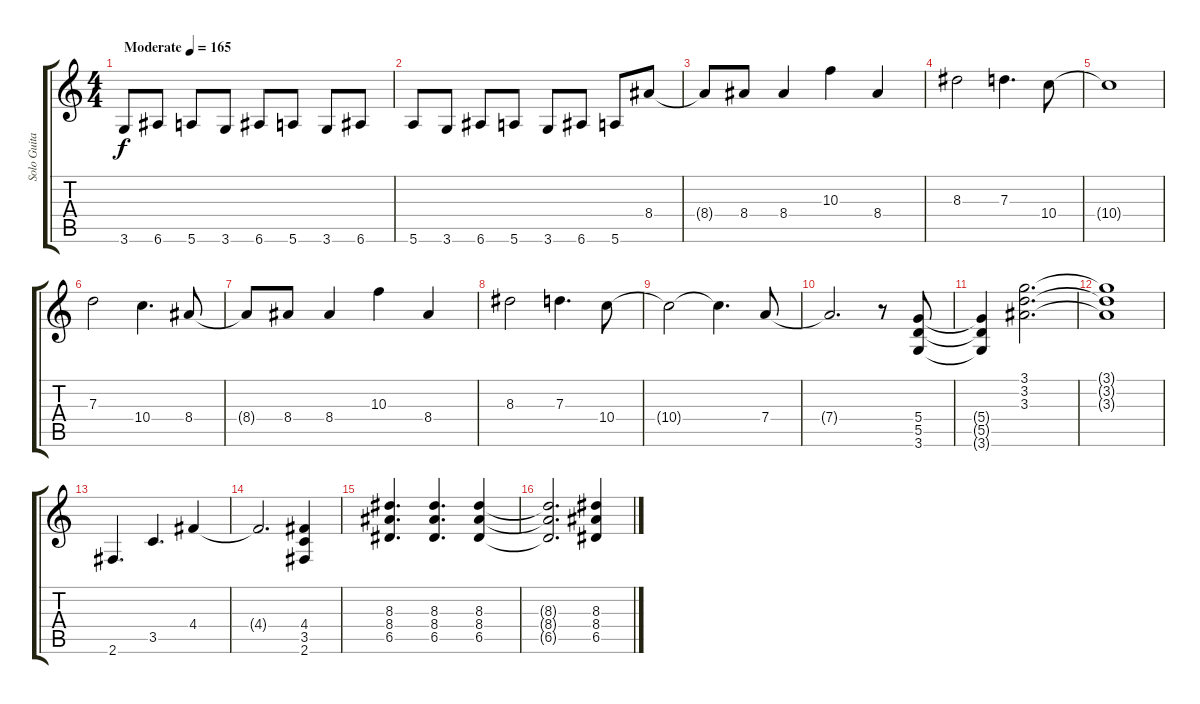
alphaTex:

\track ("Solo Guitar" "Solo Guita") {instrument distortionguitar}
\staff {score tabs}
\tuning (E4 B3 G3 D3 A2 E2) {hide}
\ts (4 4)
\tempo (165 "Moderate")
\clef g2
\ks c
3.6.8{dy f instrument distortionguitar} 6.6.8 5.6.8 3.6.8 6.6.8 5.6.8 3.6.8 6.6.8 |
5.6.8 3.6.8 6.6.8 5.6.8 3.6.8 6.6.8 5.6.8 8.4.8 |
8.4{t}.8 8.4.8 8.4.4 10.3.4 8.4.4 |
8.3.2 7.3.4{d} 10.4.8 |
10.4{t}.1 |
7.3.2 10.4.4{d} 8.4.8 |
8.4{t}.8 8.4.8 8.4.4 10.3.4 8.4.4 |
8.3.2 7.3.4{d} 10.4.8 |
10.4{t}.2 10.4{t}.4{d} 7.4.8 |
7.4{t}.2{d} r.8 (5.4 5.5 3.6).8 |
(5.4{t} 5.5{t} 3.6{t}).4 (3.1 3.2 3.3).2{d} |
(3.1{t} 3.2{t} 3.3{t}).1 |
2.6.4{d} 3.5.4{d} 4.4.4 |
4.4{t}.2{d} (4.4 3.5 2.6).4 |
(8.3 8.4 6.5).4{d} (8.3 8.4 6.5).4{d} (8.3 8.4 6.5).4 |
(8.3{t} 8.4{t} 6.5{t}).2{d} (8.3 8.4 6.5).4
